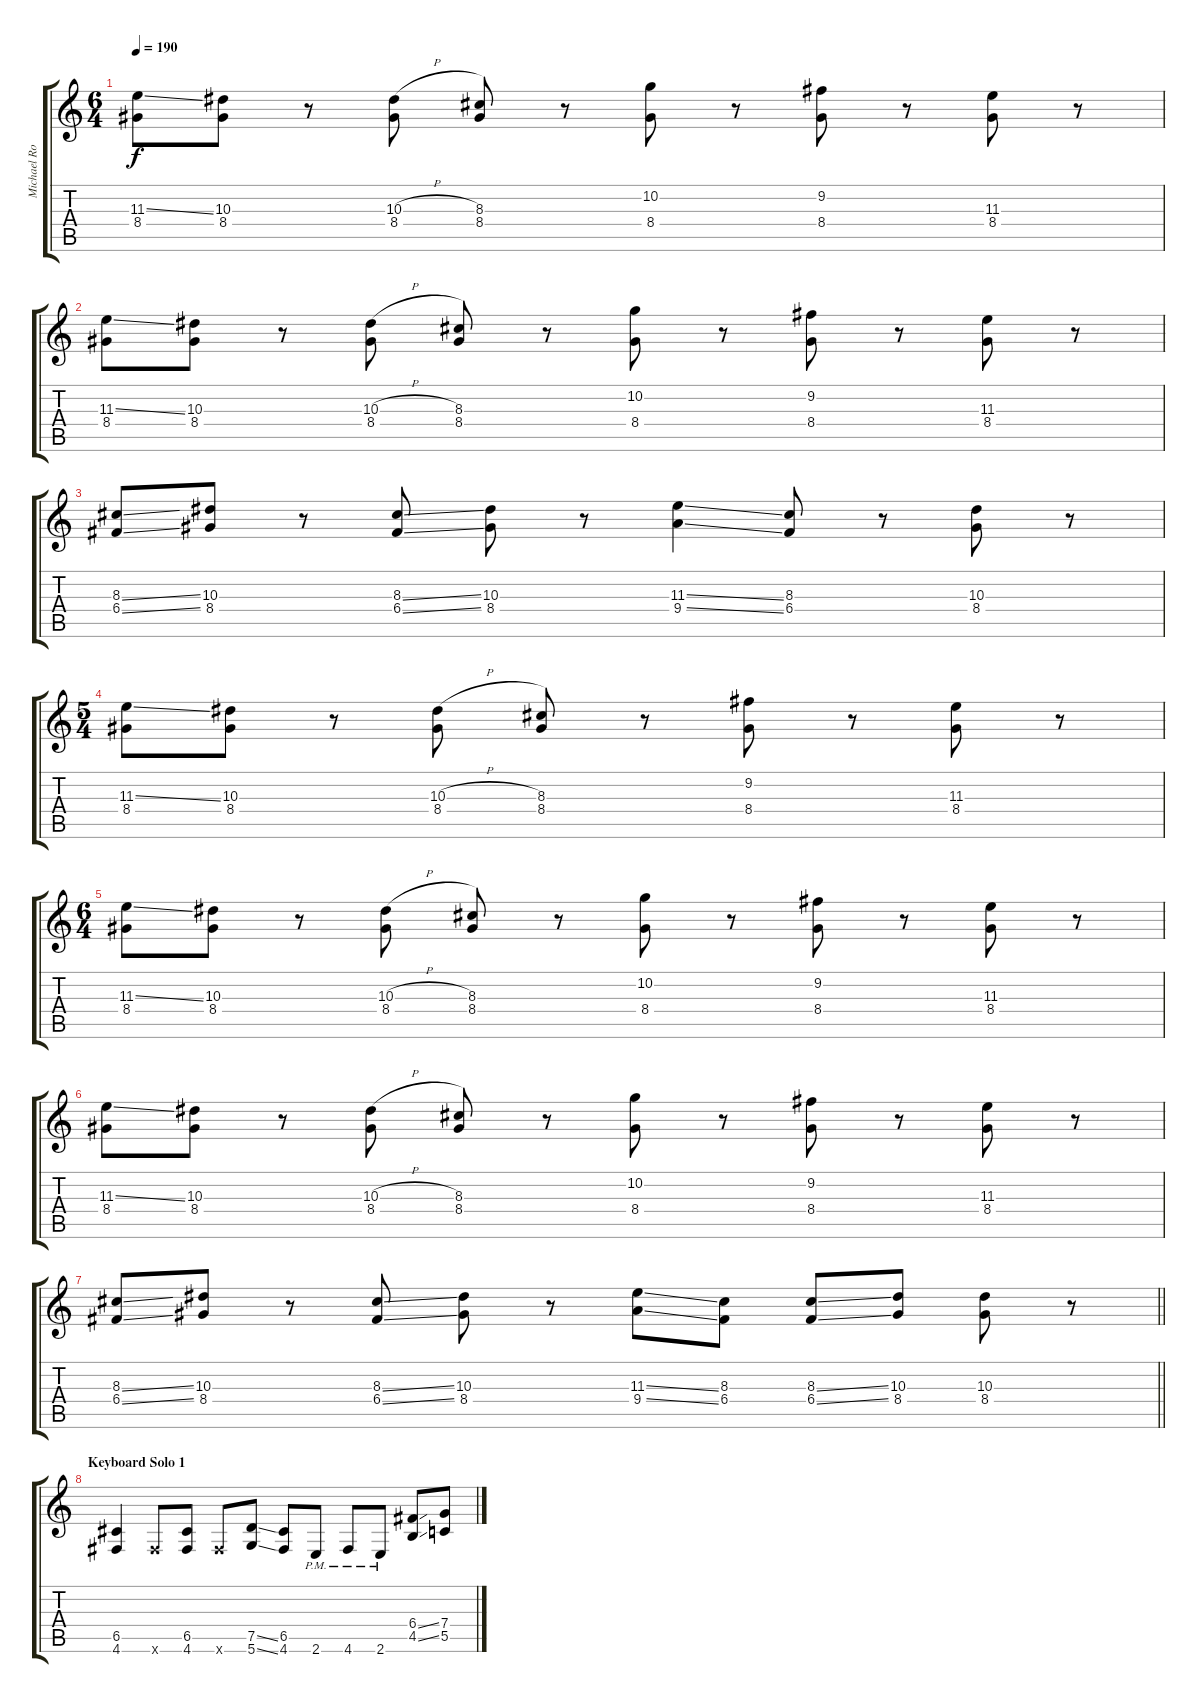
\track ("Michael Romeo - Guitar " "Michael Ro") {instrument overdrivenguitar}
\staff {score tabs}
\tuning (D4 A3 F3 C3 G2 D2) {hide}
\ts (6 4)
\tempo 190
\clef g2
\ks c
(11.3{ss} 8.4).8{dy f} (10.3 8.4).8 r.8 (10.3{h} 8.4).8 (8.3 8.4).8 r.8 (10.2 8.4).8 r.8 (9.2 8.4).8 r.8 (11.3 8.4).8 r.8 |
(11.3{ss} 8.4).8 (10.3 8.4).8 r.8 (10.3{h} 8.4).8 (8.3 8.4).8 r.8 (10.2 8.4).8 r.8 (9.2 8.4).8 r.8 (11.3 8.4).8 r.8 |
(8.3{ss} 6.4{ss}).8 (10.3 8.4).8 r.8 (8.3{ss} 6.4{ss}).8 (10.3 8.4).8 r.8 (11.3{ss} 9.4{ss}).4 (8.3 6.4).8 r.8 (10.3 8.4).8 r.8 |
\ts (5 4)
(11.3{ss} 8.4).8 (10.3 8.4).8 r.8 (10.3{h} 8.4).8 (8.3 8.4).8 r.8 (9.2 8.4).8 r.8 (11.3 8.4).8 r.8 |
\ts (6 4)
(11.3{ss} 8.4).8 (10.3 8.4).8 r.8 (10.3{h} 8.4).8 (8.3 8.4).8 r.8 (10.2 8.4).8 r.8 (9.2 8.4).8 r.8 (11.3 8.4).8 r.8 |
(11.3{ss} 8.4).8 (10.3 8.4).8 r.8 (10.3{h} 8.4).8 (8.3 8.4).8 r.8 (10.2 8.4).8 r.8 (9.2 8.4).8 r.8 (11.3 8.4).8 r.8 |
\barLineRight lightlight
(8.3{ss} 6.4{ss}).8 (10.3 8.4).8 r.8 (8.3{ss} 6.4{ss}).8 (10.3 8.4).8 r.8 (11.3{ss} 9.4{ss}).8 (8.3 6.4).8 (8.3{ss} 6.4{ss}).8 (10.3 8.4).8 (10.3 8.4).8 r.8 |
\section ("" "Keyboard Solo 1")
(6.5 4.6).4 4.6{x}.8 (6.5 4.6).8 4.6{x}.8 (7.5{ss} 5.6{ss}).8 (6.5 4.6).8 2.6{pm}.8 4.6{pm}.8 2.6{pm}.8 (6.4{ss} 4.5{ss}).8 (7.4 5.5).8
